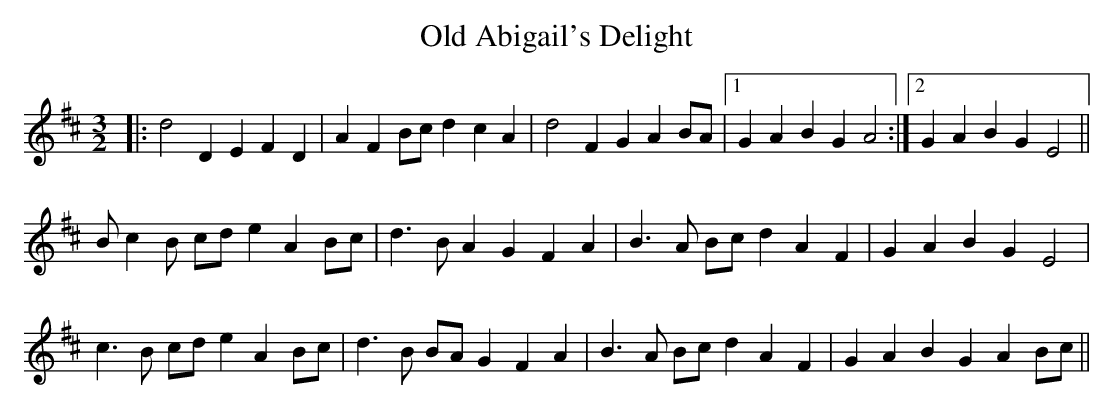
X:1
T: Old Abigail's Delight
M: 3/2
L: 1/8
K: Dmaj
|:d4D2E2F2D2|A2F2Bcd2c2A2|d4F2G2A2BA|1 G2A2B2G2A4:|2 G2A2B2G2E4||
Bc2B cde2A2Bc|d3BA2G2F2A2|B3A Bcd2A2F2|G2A2B2G2E4|
c3B cde2 A2Bc|d3B BAG2 F2A2|B3A Bcd2 A2F2|G2A2B2G2A2Bc||
